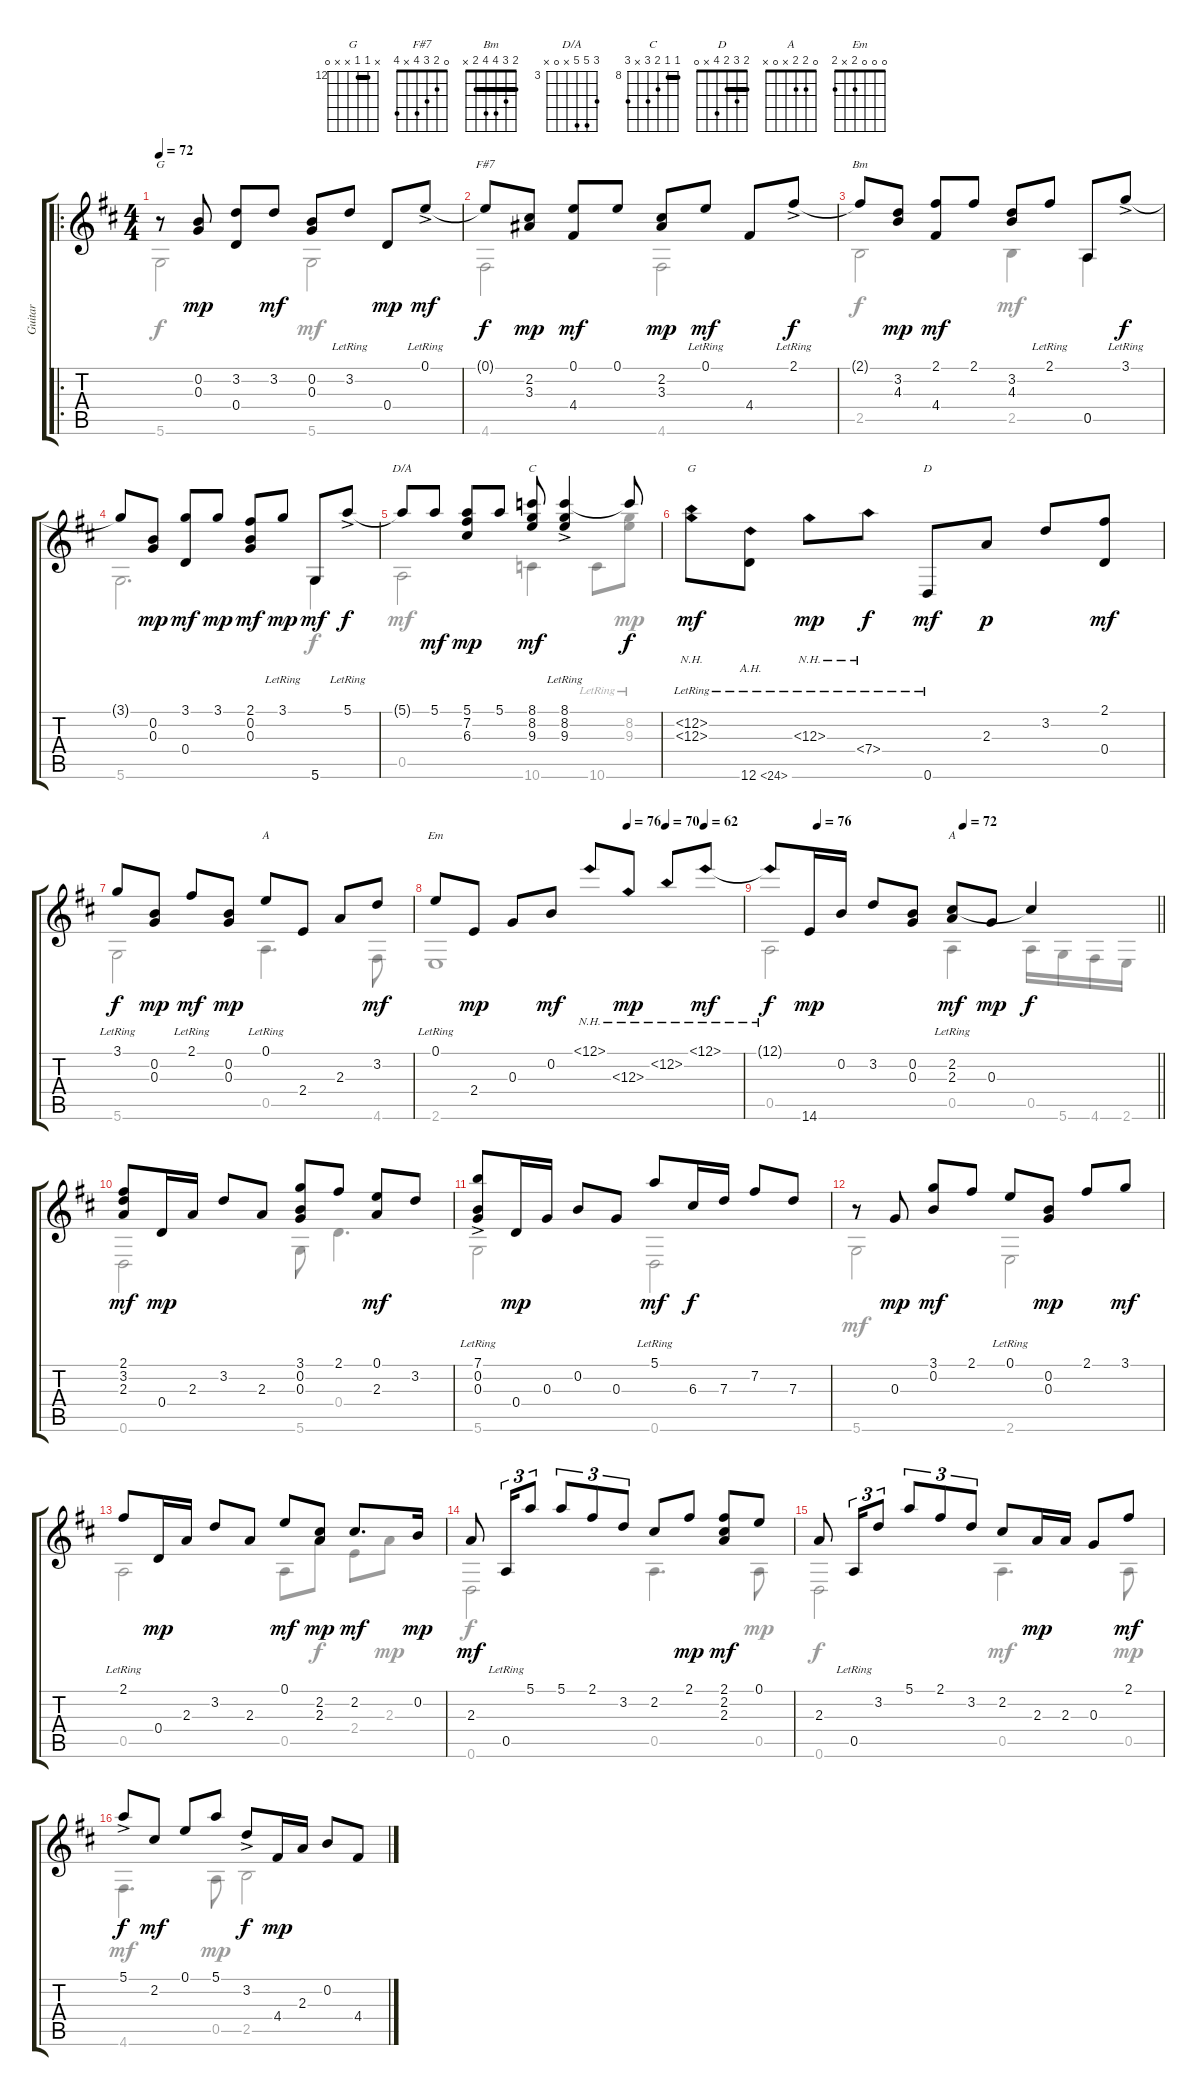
\track ("Guitar" "Guitar") {instrument acousticguitarnylon}
\staff {score tabs}
\tuning (E4 B3 G3 D3 A2 D2) {hide}
\chord ("G" 3 0 0 x x 5)
\chord ("F#7" 0 2 3 4 x 4)
\chord ("Bm" 2 3 4 4 2 x) {barre 2}
\chord ("D/A" 5 7 7 x 0 x) {firstfret 3}
\chord ("C" 8 8 9 10 x 10) {firstfret 8 barre 8}
\chord ("G" x 12 12 x x 0) {firstfret 12 barre 12}
\chord ("D" 2 3 2 4 x 0) {barre 2}
\chord ("A" 0 2 2 2 0 x)
\chord ("Em" 0 0 0 2 x 2)
\chord ("A" 0 2 2 x 0 x)
\voice
\ro
\ts (4 4)
\tempo 72
\clef g2
\ks d
r.8{ch "G" dy mp volume 11} (0.2 0.3).8 (3.2 0.4).8 3.2.8{dy mf} (0.2 0.3).8 3.2{lr}.8 0.4.8{dy mp volume 14} 0.1{ac lr}.8{dy mf} |
0.1{t}.8{ch "F#7" dy f} (2.2 3.3).8{dy mp} (0.1 4.4).8{dy mf} 0.1.8 (2.2 3.3).8{dy mp} 0.1{lr}.8{dy mf} 4.4.8 2.1{ac lr}.8{dy f} |
2.1{t}.8{ch "Bm"} (3.2 4.3).8{dy mp} (2.1 4.4).8{dy mf} 2.1.8 (3.2 4.3).8 2.1{lr}.8 0.5.8 3.1{ac lr}.8{dy f} |
3.1{t}.8 (0.2 0.3).8{dy mp} (3.1 0.4).8{dy mf} 3.1.8{dy mp} (2.1 0.2 0.3).8{dy mf} 3.1{lr}.8{dy mp} 5.6.8{dy mf} 5.1{ac lr}.8{dy f} |
5.1{t}.8{ch "D/A"} 5.1.8{dy mf} (5.1 7.2 6.3).8{dy mp} 5.1.8 (8.1 8.2 9.3).8{ch "C" dy mf} (8.1{ac lr} 8.2 9.3).4 8.1{t}.8{dy f} |
(12.2{nh} 12.3{nh lr}).8{ch "G" dy mf} 12.6{ah 12 lr}.8 12.3{nh lr}.8{dy mp} 7.4{nh lr}.8{dy f volume 11} 0.6{lr}.8{ch "D" dy mf volume 12} 2.3.8{dy p volume 13} 3.2.8{volume 14} (2.1 0.4).8{dy mf volume 12} |
3.1{lr}.8{dy f volume 11} (0.2 0.3).8{dy mp} 2.1{lr}.8{dy mf} (0.2 0.3).8{dy mp} 0.1{lr}.8{ch "A"} 2.4.8 2.3.8 3.2.8{dy mf} |
\tempo (76 0.625)
\tempo (70 0.75)
\tempo (62 0.875)
0.1{lr}.8{ch "Em"} 2.4.8{dy mp volume 12} 0.3.8{volume 13} 0.2.8{dy mf volume 14} 0.1{nh}.8{volume 14} 12.3{nh}.8{dy mp volume 13} 12.2{nh}.8{volume 12} 12.1{nh}.8{dy mf volume 12} |
\tempo (76 0.125)
\tempo (72 0.5)
\barLineRight lightlight
12.1{nh t}.8{dy f volume 11} 14.6.16{dy mp} 0.2.16 3.2.8 (0.2 0.3).8 (2.2{lr} 2.3{lr}).8{ch "A" dy mf} 0.3.8{dy mp} 2.2{t}.4{dy f} |
(2.1 3.2 2.3).8{dy mf} 0.4.16{dy mp} 2.3.16 3.2.8 2.3.8 (3.1 0.2 0.3).8 2.1.8 (0.1 2.3).8{dy mf} 3.2.8 |
(7.1{ac lr} 0.2 0.3).8 0.4.16{dy mp} 0.3.16 0.2.8 0.3.8 5.1{lr}.8{dy mf} 6.3.16{dy f} 7.3.16 7.2.8 7.3.8 |
r.8 0.3.8{dy mp} (3.1 0.2).8{dy mf} 2.1.8 0.1{lr}.8 (0.2 0.3).8{dy mp} 2.1.8 3.1.8{dy mf} |
2.1{lr}.8 0.4.16{dy mp} 2.3.16 3.2.8 2.3.8 0.1.8{dy mf} (2.2 2.3).8{dy mp} 2.2.8{d dy mf} 0.2.16{dy mp} |
2.3.8{dy mf} 0.5{lr}.16{tu (3 2)} 5.1.8{tu (3 2)} 5.1.8{tu (3 2)} 2.1.8{tu (3 2)} 3.2.8{tu (3 2)} 2.2.8 2.1.8{dy mp} (2.1 2.2 2.3).8{dy mf} 0.1.8 |
2.3.8 0.5{lr}.16{tu (3 2)} 3.2.8{tu (3 2)} 5.1.8{tu (3 2) volume 11} 2.1.8{tu (3 2)} 3.2.8{tu (3 2)} 2.2.8 2.3.16{dy mp} 2.3.16 0.3.8 2.1.8{dy mf} |
5.1{ac}.8{dy f} 2.2.8{dy mf} 0.1.8 5.1.8 3.2{ac}.8{dy f} 4.4.16{dy mp} 2.3.16 0.2.8 4.4.8
\voice
\clef g2
\ottava regular
\simile none
\ks d
5.6.2{dy f} 5.6.2{dy mf} |
4.6.2 4.6.2 |
2.5.2{dy f} 2.5.4{dy mf} 0.5.4 |
5.6.2{d} 5.6.4{dy f} |
0.5.2{dy mf} 10.6.4 10.6{lr}.8 (8.2{lr} 9.3).8{dy mp} |
|
5.6.2{dy f} 0.5.4{d} 4.6.8 |
2.6.1 |
\barLineRight lightlight
0.5.2 0.5.4 0.5.16 5.6.16 4.6.16 2.6.16 |
0.6.2 5.6.8 0.4.4{d} |
5.6.2 0.6.2 |
5.6.2{dy mf} 2.6.2 |
0.5.2 0.5.8 2.3.8{dy f} 2.4.8 2.3.8{dy mp} |
0.6.2{dy f} 0.5.4{d} 0.5.8{dy mp} |
0.6.2{dy f} 0.5.4{d dy mf} 0.5.8{dy mp} |
4.6.4{d dy mf} 0.5.8{dy mp} 2.5.2
